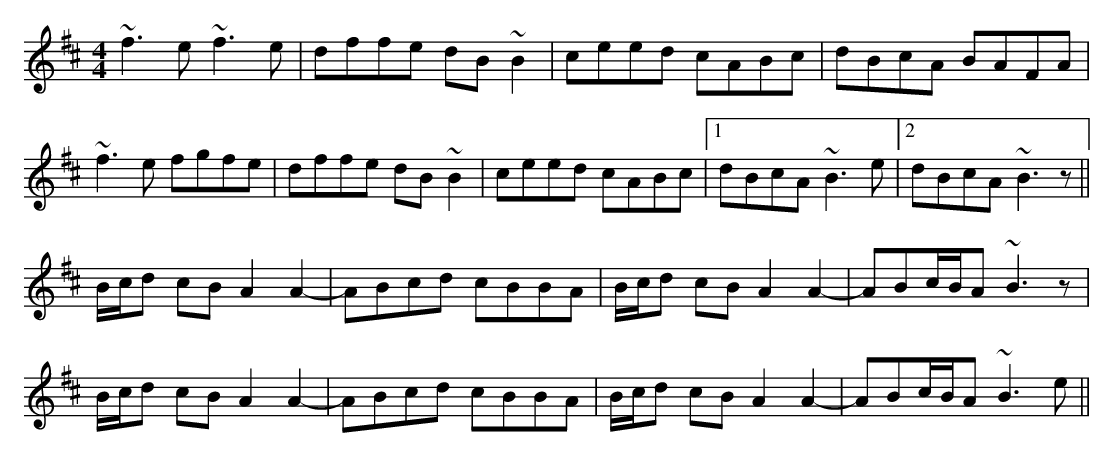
X:1
M:4/4
K:Bmin
~f3 e ~f3 e|dffe dB ~B2|ceed cABc|dBcA BAFA|
~f3 e fgfe|dffe dB ~B2|ceed cABc|1 dBcA ~B3 e|2 dBcA ~B3 z||
B/c/d cB A2 A2-|-ABcd cBBA|B/c/d cB A2 A2-|-ABc/B/A ~B3 z|
B/c/d cB A2 A2-|-ABcd cBBA|B/c/d cB A2 A2-|-ABc/B/A ~B3 e||
